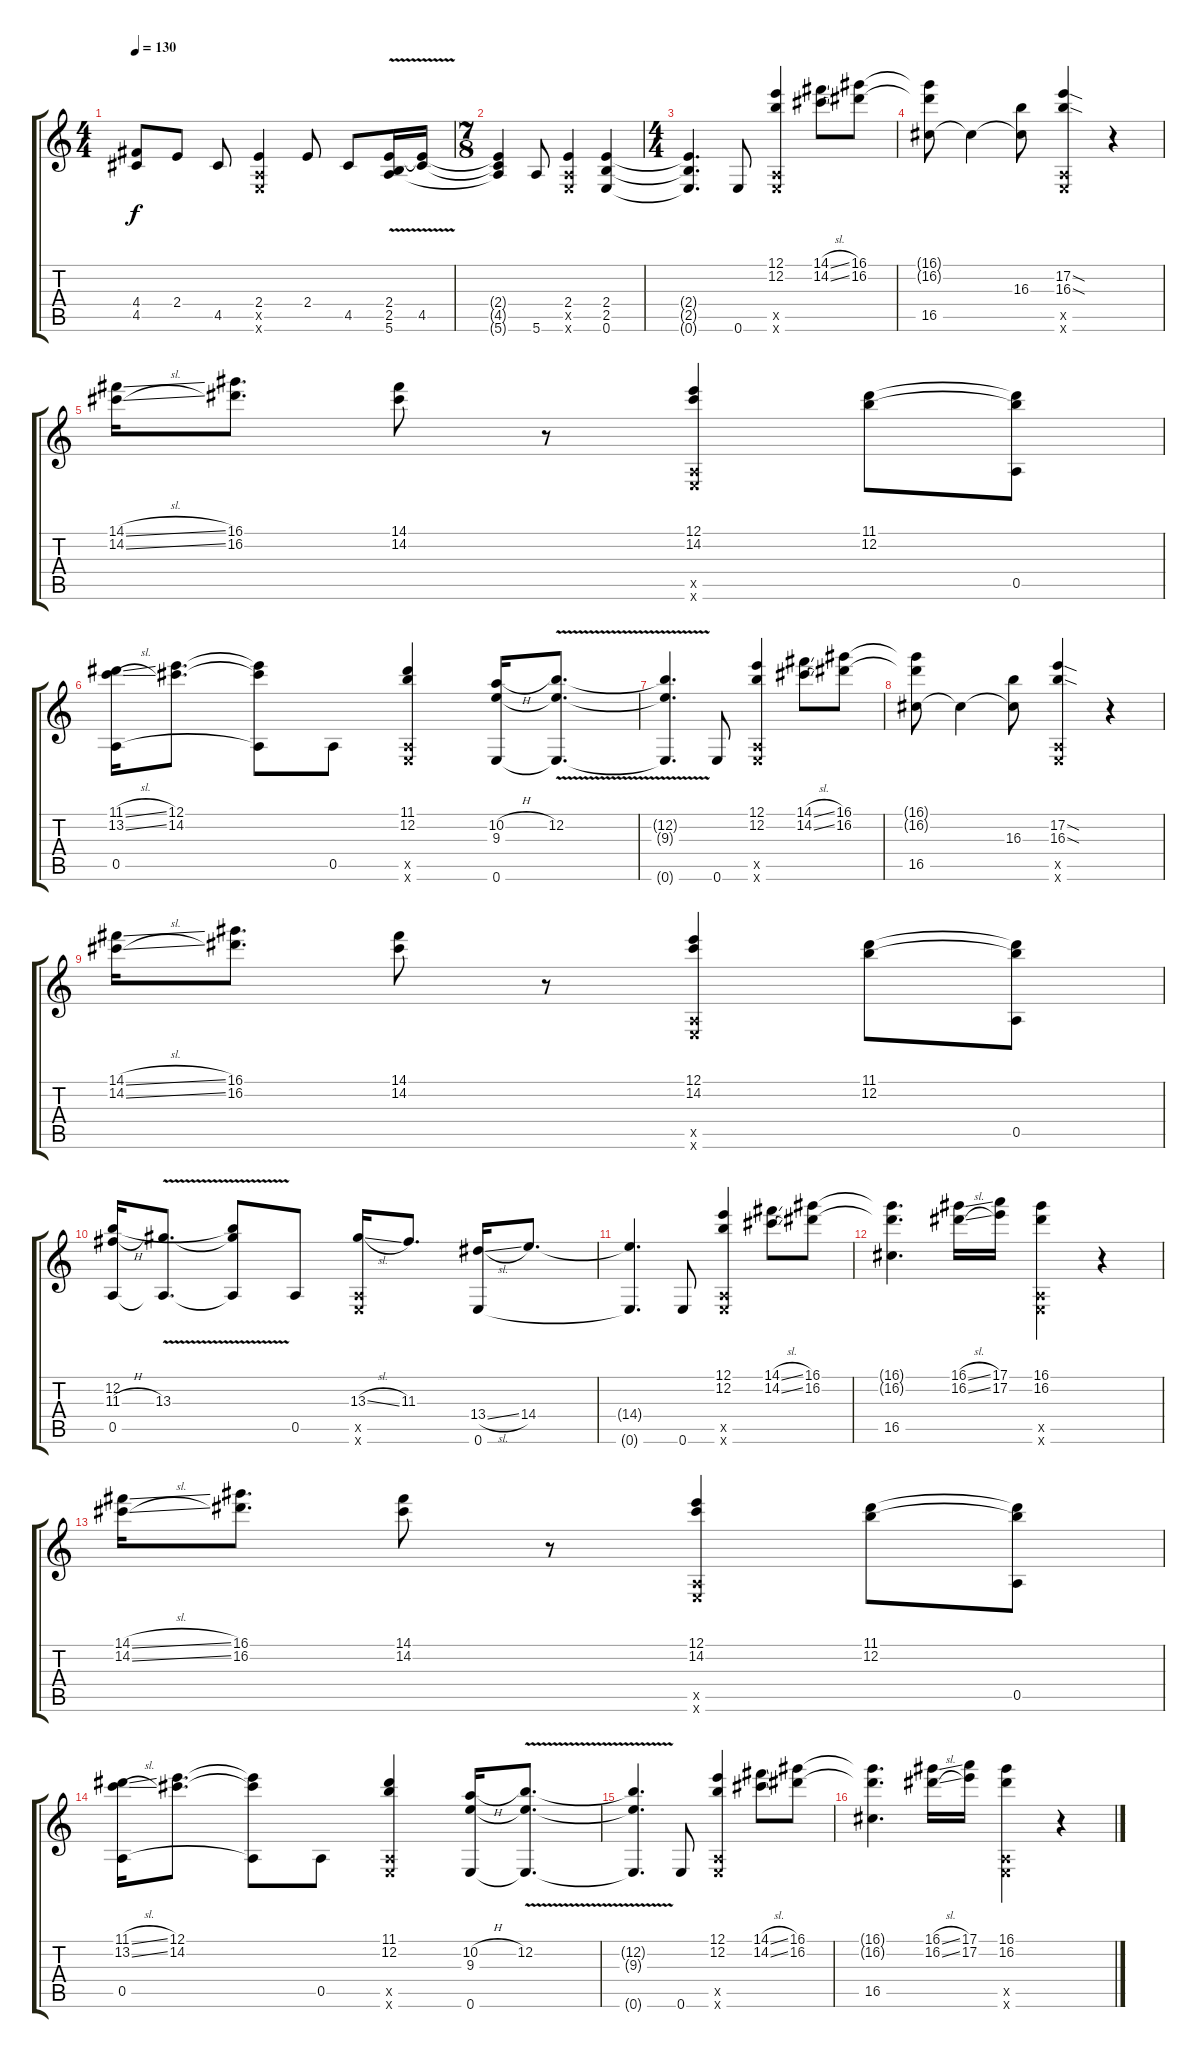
\track "" {instrument acousticguitarsteel}
\staff {score tabs}
\tuning (E4 B3 G3 D3 A2 E2) {hide}
\ts (4 4)
\tempo 130
\clef g2
\ks c
(4.4{t} 4.5{t}).8{dy f} 2.4.8 4.5.8 (2.4 0.5{x} 0.6{x}).4 2.4.8 4.5.8 (2.4{v} 2.5 5.6).16 (2.4{t} 4.5).16 |
\ts (7 8)
(2.4{t} 4.5{t} 5.6{t}).4 5.6.8 (2.4 0.5{x} 0.6{x}).4 (2.4 2.5 0.6).4 |
\ts (4 4)
(2.4{t} 2.5{t} 0.6{t}).4{d} 0.6.8 (12.1 12.2 0.5{x} 0.6{x}).4 (14.1{sl} 14.2{sl}).8 (16.1 16.2).8 |
(16.1{t} 16.2{t} 16.5).8 16.5{t}.4 (16.3 16.5{t}).8 (17.2{sod} 16.3{sod} 0.5{x} 0.6{x}).4 r.4 |
(14.1{sl} 14.2{sl}).16 (16.1 16.2).8{d} (14.1 14.2).8 r.8 (12.1 14.2 0.5{x} 0.6{x}).4 (11.1 12.2).8 (11.1{t} 12.2{t} 0.5).8 |
(11.1{sl} 13.2{sl} 0.5).16 (12.1 14.2).8{d} (12.1{t} 14.2{t} 0.5{t}).8 0.5.8 (11.1 12.2 0.5{x} 0.6{x}).4 (10.2{h} 9.3 0.6).16 (12.2{v} 9.3{t} 0.6{t}).8{d} |
(12.2{t} 9.3{t} 0.6{t}).4{d} 0.6.8 (12.1 12.2 0.5{x} 0.6{x}).4 (14.1{sl} 14.2{sl}).8 (16.1 16.2).8 |
(16.1{t} 16.2{t} 16.5).8 16.5{t}.4 (16.3 16.5{t}).8 (17.2{sod} 16.3{sod} 0.5{x} 0.6{x}).4 r.4 |
(14.1{sl} 14.2{sl}).16 (16.1 16.2).8{d} (14.1 14.2).8 r.8 (12.1 14.2 0.5{x} 0.6{x}).4 (11.1 12.2).8 (11.1{t} 12.2{t} 0.5).8 |
(12.2 11.3{h} 0.5).16 (13.3{v} 0.5{t}).8{d} (12.2{t} 13.3{t} 0.5{t}).8 0.5.8 (13.3{sl} 0.5{x} 0.6{x}).16 11.3.8{d} (13.4{sl} 0.6).16 14.4.8{d} |
(14.4{t} 0.6{t}).4{d} 0.6.8 (12.1 12.2 0.5{x} 0.6{x}).4 (14.1{sl} 14.2{sl}).8 (16.1 16.2).8 |
(16.1{t} 16.2{t} 16.5).4{d} (16.1{sl} 16.2{sl}).16 (17.1 17.2).16 (16.1 16.2 0.5{x} 0.6{x}).4 r.4 |
(14.1{sl} 14.2{sl}).16 (16.1 16.2).8{d} (14.1 14.2).8 r.8 (12.1 14.2 0.5{x} 0.6{x}).4 (11.1 12.2).8 (11.1{t} 12.2{t} 0.5).8 |
(11.1{sl} 13.2{sl} 0.5).16 (12.1 14.2).8{d} (12.1{t} 14.2{t} 0.5{t}).8 0.5.8 (11.1 12.2 0.5{x} 0.6{x}).4 (10.2{h} 9.3 0.6).16 (12.2{v} 9.3{t} 0.6{t}).8{d} |
(12.2{t} 9.3{t} 0.6{t}).4{d} 0.6.8 (12.1 12.2 0.5{x} 0.6{x}).4 (14.1{sl} 14.2{sl}).8 (16.1 16.2).8 |
(16.1{t} 16.2{t} 16.5).4{d} (16.1{sl} 16.2{sl}).16 (17.1 17.2).16 (16.1 16.2 0.5{x} 0.6{x}).4 r.4
